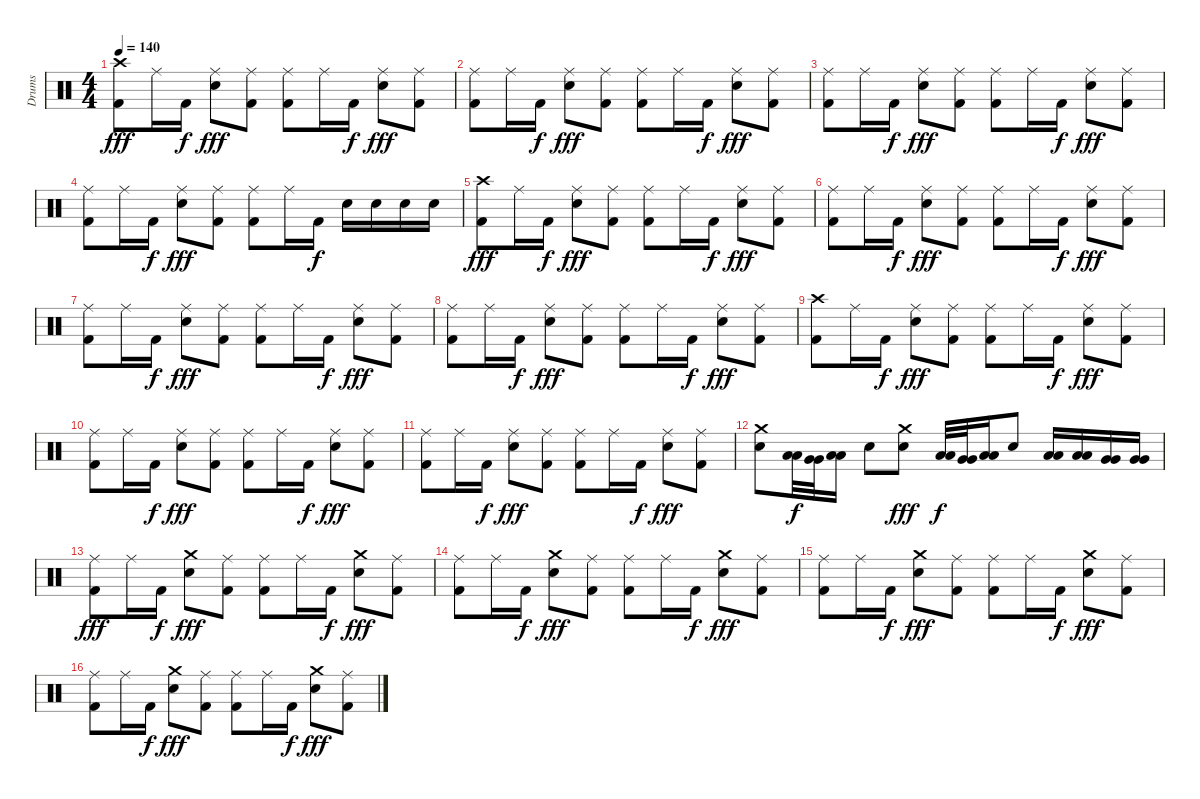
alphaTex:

\track ("Drums" "Drums") {instrument percussion}
\staff {score}
\articulation defaults
\ts (4 4)
\tempo 140
\clef neutral
\ks c
("Kick (hit) 2" "Crash high (hit)").8{dy fff} "Ride (middle)".16 "Kick (hit) 2".16{dy f} ("Electric Snare (hit)" "Ride (middle)").8{dy fff} ("Kick (hit) 2" "Ride (middle)").8 ("Kick (hit) 2" "Ride (middle)").8 "Ride (middle)".16 "Kick (hit) 2".16{dy f} ("Electric Snare (hit)" "Ride (middle)").8{dy fff} ("Kick (hit) 2" "Ride (middle)").8 |
("Kick (hit) 2" "Ride (middle)").8 "Ride (middle)".16 "Kick (hit) 2".16{dy f} ("Electric Snare (hit)" "Ride (middle)").8{dy fff} ("Kick (hit) 2" "Ride (middle)").8 ("Kick (hit) 2" "Ride (middle)").8 "Ride (middle)".16 "Kick (hit) 2".16{dy f} ("Electric Snare (hit)" "Ride (middle)").8{dy fff} ("Kick (hit) 2" "Ride (middle)").8 |
("Kick (hit) 2" "Ride (middle)").8 "Ride (middle)".16 "Kick (hit) 2".16{dy f} ("Electric Snare (hit)" "Ride (middle)").8{dy fff} ("Kick (hit) 2" "Ride (middle)").8 ("Kick (hit) 2" "Ride (middle)").8 "Ride (middle)".16 "Kick (hit) 2".16{dy f} ("Electric Snare (hit)" "Ride (middle)").8{dy fff} ("Kick (hit) 2" "Ride (middle)").8 |
("Kick (hit) 2" "Ride (middle)").8 "Ride (middle)".16 "Kick (hit) 2".16{dy f} ("Electric Snare (hit)" "Ride (middle)").8{dy fff} ("Kick (hit) 2" "Ride (middle)").8 ("Kick (hit) 2" "Ride (middle)").8 "Ride (middle)".16 "Kick (hit) 2".16{dy f} "Electric Snare (hit)".16 "Electric Snare (hit)".16 "Electric Snare (hit)".16 "Electric Snare (hit)".16 |
("Kick (hit) 2" "Crash high (hit)").8{dy fff} "Ride (middle)".16 "Kick (hit) 2".16{dy f} ("Electric Snare (hit)" "Ride (middle)").8{dy fff} ("Kick (hit) 2" "Ride (middle)").8 ("Kick (hit) 2" "Ride (middle)").8 "Ride (middle)".16 "Kick (hit) 2".16{dy f} ("Electric Snare (hit)" "Ride (middle)").8{dy fff} ("Kick (hit) 2" "Ride (middle)").8 |
("Kick (hit) 2" "Ride (middle)").8 "Ride (middle)".16 "Kick (hit) 2".16{dy f} ("Electric Snare (hit)" "Ride (middle)").8{dy fff} ("Kick (hit) 2" "Ride (middle)").8 ("Kick (hit) 2" "Ride (middle)").8 "Ride (middle)".16 "Kick (hit) 2".16{dy f} ("Electric Snare (hit)" "Ride (middle)").8{dy fff} ("Kick (hit) 2" "Ride (middle)").8 |
("Kick (hit) 2" "Ride (middle)").8 "Ride (middle)".16 "Kick (hit) 2".16{dy f} ("Electric Snare (hit)" "Ride (middle)").8{dy fff} ("Kick (hit) 2" "Ride (middle)").8 ("Kick (hit) 2" "Ride (middle)").8 "Ride (middle)".16 "Kick (hit) 2".16{dy f} ("Electric Snare (hit)" "Ride (middle)").8{dy fff} ("Kick (hit) 2" "Ride (middle)").8 |
("Kick (hit) 2" "Ride (middle)").8 "Ride (middle)".16 "Kick (hit) 2".16{dy f} ("Electric Snare (hit)" "Ride (middle)").8{dy fff} ("Kick (hit) 2" "Ride (middle)").8 ("Kick (hit) 2" "Ride (middle)").8 "Ride (middle)".16 "Kick (hit) 2".16{dy f} ("Electric Snare (hit)" "Ride (middle)").8{dy fff} ("Kick (hit) 2" "Ride (middle)").8 |
("Kick (hit) 2" "Crash high (hit)").8 "Ride (middle)".16 "Kick (hit) 2".16{dy f} ("Electric Snare (hit)" "Ride (middle)").8{dy fff} ("Kick (hit) 2" "Ride (middle)").8 ("Kick (hit) 2" "Ride (middle)").8 "Ride (middle)".16 "Kick (hit) 2".16{dy f} ("Electric Snare (hit)" "Ride (middle)").8{dy fff} ("Kick (hit) 2" "Ride (middle)").8 |
("Kick (hit) 2" "Ride (middle)").8 "Ride (middle)".16 "Kick (hit) 2".16{dy f} ("Electric Snare (hit)" "Ride (middle)").8{dy fff} ("Kick (hit) 2" "Ride (middle)").8 ("Kick (hit) 2" "Ride (middle)").8 "Ride (middle)".16 "Kick (hit) 2".16{dy f} ("Electric Snare (hit)" "Ride (middle)").8{dy fff} ("Kick (hit) 2" "Ride (middle)").8 |
("Kick (hit) 2" "Ride (middle)").8 "Ride (middle)".16 "Kick (hit) 2".16{dy f} ("Electric Snare (hit)" "Ride (middle)").8{dy fff} ("Kick (hit) 2" "Ride (middle)").8 ("Kick (hit) 2" "Ride (middle)").8 "Ride (middle)".16 "Kick (hit) 2".16{dy f} ("Electric Snare (hit)" "Ride (middle)").8{dy fff} ("Kick (hit) 2" "Ride (middle)").8 |
("Electric Snare (hit)" "Crash medium (hit)").8 ("Low Tom (hit)" "Low Tom (hit)").32{dy f} ("Very Low Tom (hit)" "Very Low Tom (hit)").32 ("Low Floor Tom (hit)" "Low Floor Tom (hit)").16 "Electric Snare (hit)".8 ("Electric Snare (hit)" "Crash medium (hit)").8{dy fff} ("Low Tom (hit)" "Low Tom (hit)").32{dy f} ("Very Low Tom (hit)" "Very Low Tom (hit)").32 ("Low Floor Tom (hit)" "Low Floor Tom (hit)").16 "Electric Snare (hit)".8 ("Low Tom (hit)" "Low Tom (hit)").16 ("Low Tom (hit)" "Low Tom (hit)").16 ("Very Low Tom (hit)" "Very Low Tom (hit)").16 ("Very Low Tom (hit)" "Very Low Tom (hit)").16 |
("Kick (hit) 2" "Ride (middle)").8{dy fff} "Ride (middle)".16 "Kick (hit) 2".16{dy f} ("Electric Snare (hit)" "Crash medium (hit)").8{dy fff} ("Kick (hit) 2" "Ride (middle)").8 ("Kick (hit) 2" "Ride (middle)").8 "Ride (middle)".16 "Kick (hit) 2".16{dy f} ("Electric Snare (hit)" "Crash medium (hit)").8{dy fff} ("Kick (hit) 2" "Ride (middle)").8 |
("Kick (hit) 2" "Ride (middle)").8 "Ride (middle)".16 "Kick (hit) 2".16{dy f} ("Electric Snare (hit)" "Crash medium (hit)").8{dy fff} ("Kick (hit) 2" "Ride (middle)").8 ("Kick (hit) 2" "Ride (middle)").8 "Ride (middle)".16 "Kick (hit) 2".16{dy f} ("Electric Snare (hit)" "Crash medium (hit)").8{dy fff} ("Kick (hit) 2" "Ride (middle)").8 |
("Kick (hit) 2" "Ride (middle)").8 "Ride (middle)".16 "Kick (hit) 2".16{dy f} ("Electric Snare (hit)" "Crash medium (hit)").8{dy fff} ("Kick (hit) 2" "Ride (middle)").8 ("Kick (hit) 2" "Ride (middle)").8 "Ride (middle)".16 "Kick (hit) 2".16{dy f} ("Electric Snare (hit)" "Crash medium (hit)").8{dy fff} ("Kick (hit) 2" "Ride (middle)").8 |
("Kick (hit) 2" "Ride (middle)").8 "Ride (middle)".16 "Kick (hit) 2".16{dy f} ("Electric Snare (hit)" "Crash medium (hit)").8{dy fff} ("Kick (hit) 2" "Ride (middle)").8 ("Kick (hit) 2" "Ride (middle)").8 "Ride (middle)".16 "Kick (hit) 2".16{dy f} ("Electric Snare (hit)" "Crash medium (hit)").8{dy fff} ("Kick (hit) 2" "Ride (middle)").8
